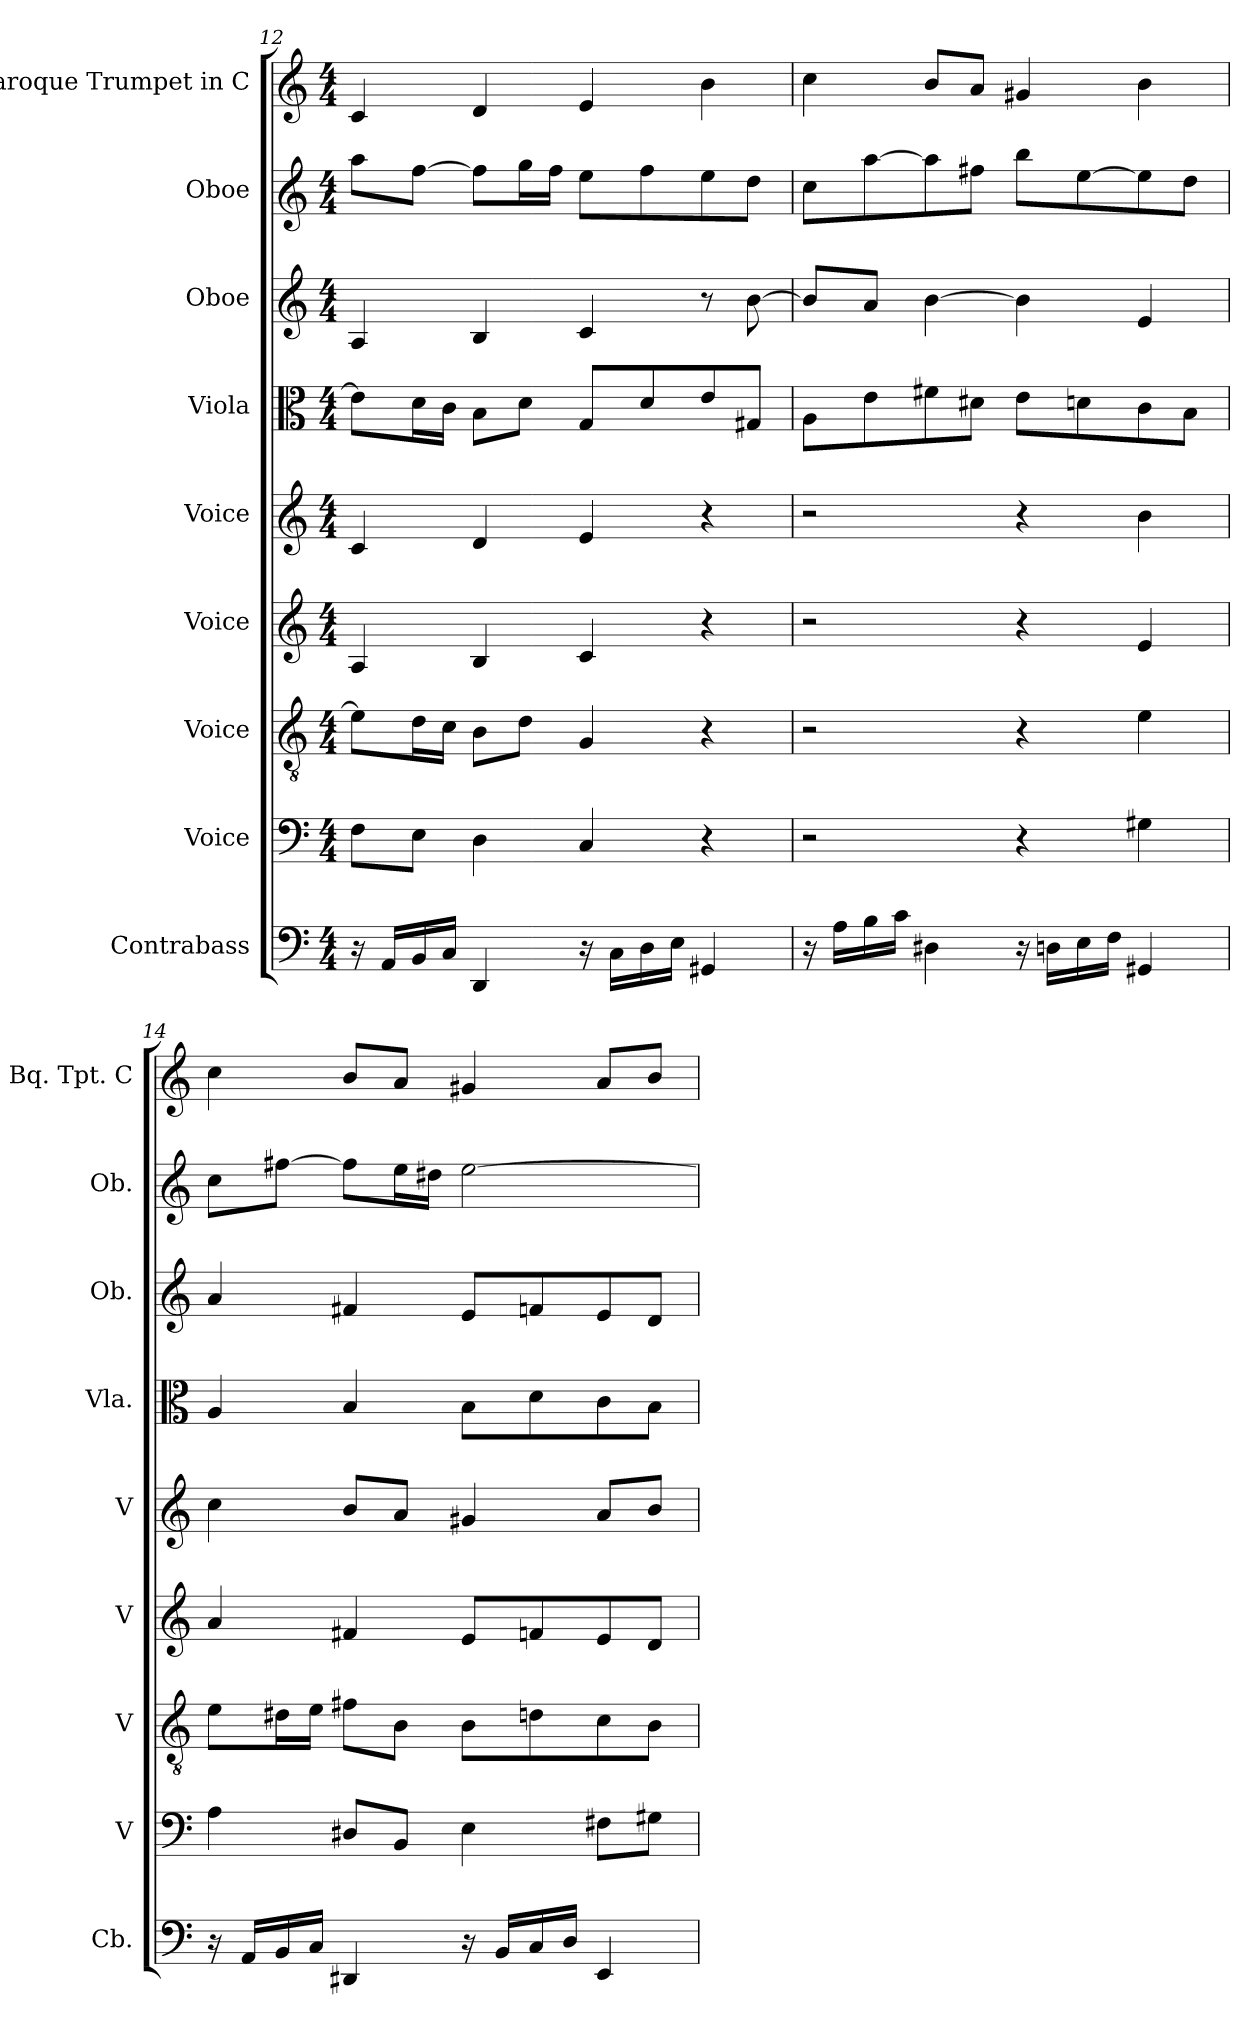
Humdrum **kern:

**kern	**kern	**kern	**kern	**kern	**kern	**kern	**kern	**kern
*part9	*part8	*part7	*part6	*part5	*part4	*part3	*part2	*part1
*staff9	*staff8	*staff7	*staff6	*staff5	*staff4	*staff3	*staff2	*staff1
*I"Contrabass	*I"Voice	*I"Voice	*I"Voice	*I"Voice	*I"Viola	*I"Oboe	*I"Oboe	*I"Baroque Trumpet in C
*I'Cb.	*I'V	*I'V	*I'V	*I'V	*I'Vla.	*I'Ob.	*I'Ob.	*I'Bq. Tpt. C
*clefF4	*clefF4	*clefGv2	*clefG2	*clefG2	*clefC3	*clefG2	*clefG2	*clefG2
*ITrd7c12	*	*	*	*	*	*	*	*
*k[]	*k[]	*k[]	*k[]	*k[]	*k[]	*k[]	*k[]	*k[]
*M4/4	*M4/4	*M4/4	*M4/4	*M4/4	*M4/4	*M4/4	*M4/4	*M4/4
=12	=12	=12	=12	=12	=12	=12	=12	=12
16r	8FL	8eL]	4A	4c	8eL]	4A	8aaL	4c
16AAALL	.	.	.	.	.	.	.	.
16BBB	8EJ	16dL	.	.	16dL	.	[8ffJ	.
16CCJJ	.	16cJJ	.	.	16cJJ	.	.	.
4DDD	4D	8BL	4B	4d	8BL	4B	8ffL]	4d
.	.	8dJ	.	.	8dJ	.	16ggL	.
.	.	.	.	.	.	.	16ffJJ	.
16r	4C	4G	4c	4e	8GL	4c	8eeL	4e
16CCLL	.	.	.	.	.	.	.	.
16DD	.	.	.	.	8d	.	8ff	.
16EEJJ	.	.	.	.	.	.	.	.
4GGG#X	4r	4r	4r	4r	8e	8r	8ee	4b
.	.	.	.	.	8G#XJ	[8b	8ddJ	.
=13	=13	=13	=13	=13	=13	=13	=13	=13
16r	2r	2r	2r	2r	8AL	8bL]	8ccL	4cc
16AALL	.	.	.	.	.	.	.	.
16BB	.	.	.	.	8e	8aJ	[8aa	.
16CJJ	.	.	.	.	.	.	.	.
4DD#X	.	.	.	.	8f#X	[4b	8aa]	8bL
.	.	.	.	.	8d#XJ	.	8ff#XJ	8aJ
16r	4r	4r	4r	4r	8eL	4b]	8bbL	4g#X
16DDnLL	.	.	.	.	.	.	.	.
16EE	.	.	.	.	8dn	.	[8ee	.
16FFJJ	.	.	.	.	.	.	.	.
4GGG#X	4G#X	4e	4e	4b	8c	4e	8ee]	4b
.	.	.	.	.	8BJ	.	8ddJ	.
=14	=14	=14	=14	=14	=14	=14	=14	=14
16r	4A	8eL	4a	4cc	4A	4a	8ccL	4cc
16AAALL	.	.	.	.	.	.	.	.
16BBB	.	16d#XL	.	.	.	.	[8ff#XJ	.
16CCJJ	.	16eJJ	.	.	.	.	.	.
4DDD#X	8D#XL	8f#XL	4f#X	8bL	4B	4f#X	8ff#L]	8bL
.	8BBJ	8BJ	.	8aJ	.	.	16eeL	8aJ
.	.	.	.	.	.	.	16dd#XJJ	.
16r	4E	8BL	8eL	4g#X	8BL	8eL	[2ee	4g#X
16BBBLL	.	.	.	.	.	.	.	.
16CC	.	8dn	8fn	.	8d	8fn	.	.
16DDJJ	.	.	.	.	.	.	.	.
4EEE	8F#XL	8c	8e	8aL	8c	8e	.	8aL
.	8G#XJ	8BJ	8dJ	8bJ	8BJ	8dJ	.	8bJ
=	=	=	=	=	=	=	=	=
*-	*-	*-	*-	*-	*-	*-	*-	*-
